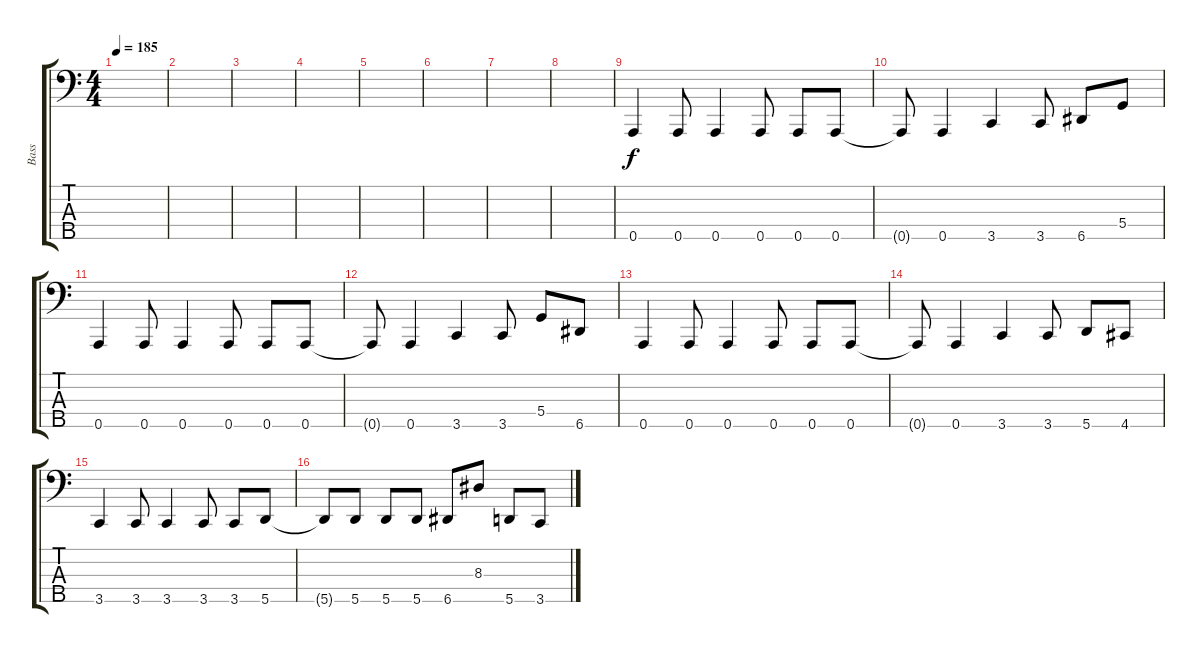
\track ("Bass" "Bass") {instrument slapbass2}
\staff {score tabs}
\tuning (F2 C2 G1 D1 A0) {hide}
\ts (4 4)
\tempo 185
\clef f4
\ks c
|
|
|
|
|
|
|
|
0.5.4 0.5.8 0.5.4 0.5.8 0.5.8 0.5.8 |
0.5{t}.8 0.5.4 3.5.4 3.5.8 6.5.8 5.4.8 |
0.5.4 0.5.8 0.5.4 0.5.8 0.5.8 0.5.8 |
0.5{t}.8 0.5.4 3.5.4 3.5.8 5.4.8 6.5.8 |
0.5.4 0.5.8 0.5.4 0.5.8 0.5.8 0.5.8 |
0.5{t}.8 0.5.4 3.5.4 3.5.8 5.5.8 4.5.8 |
3.5.4 3.5.8 3.5.4 3.5.8 3.5.8 5.5.8 |
5.5{t}.8 5.5.8 5.5.8 5.5.8 6.5.8 8.3.8 5.5.8 3.5.8
